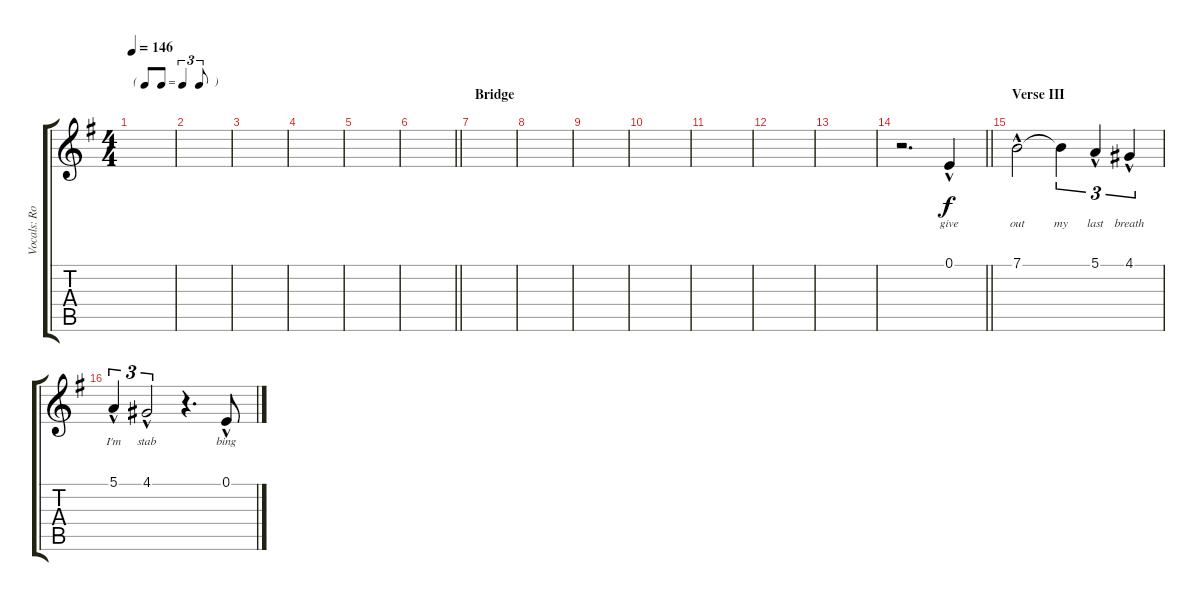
\track ("Vocals: Rob" "Vocals: Ro") {instrument lead2sawtooth}
\staff {score tabs}
\tuning (E4 B3 G3 D3 A2 E2) {hide}
\ts (4 4)
\tf triplet8th
\tempo 146
\clef g2
\ks g
|
|
|
|
|
\barLineRight lightlight
|
\section ("" "Bridge")
|
|
|
|
|
|
|
\barLineRight lightlight
r.2{d} 0.1{hac}.4{lyrics (0 "give") lyrics (1 "") lyrics (2 "") lyrics (3 "") lyrics (4 "")} |
\section ("" "Verse III")
7.1{hac}.2{lyrics (0 "out") lyrics (1 "") lyrics (2 "") lyrics (3 "") lyrics (4 "")} 7.1{t}.4{tu (3 2) lyrics (0 "my") lyrics (1 "") lyrics (2 "") lyrics (3 "") lyrics (4 "")} 5.1{hac}.4{tu (3 2) lyrics (0 "last") lyrics (1 "") lyrics (2 "") lyrics (3 "") lyrics (4 "")} 4.1{hac}.4{tu (3 2) lyrics (0 "breath") lyrics (1 "") lyrics (2 "") lyrics (3 "") lyrics (4 "")} |
5.1{hac}.4{tu (3 2) lyrics (0 "I'm") lyrics (1 "") lyrics (2 "") lyrics (3 "") lyrics (4 "")} 4.1{hac}.2{tu (3 2) lyrics (0 "stab") lyrics (1 "") lyrics (2 "") lyrics (3 "") lyrics (4 "")} r.4{d} 0.1{hac}.8{lyrics (0 "bing") lyrics (1 "") lyrics (2 "") lyrics (3 "") lyrics (4 "")}
